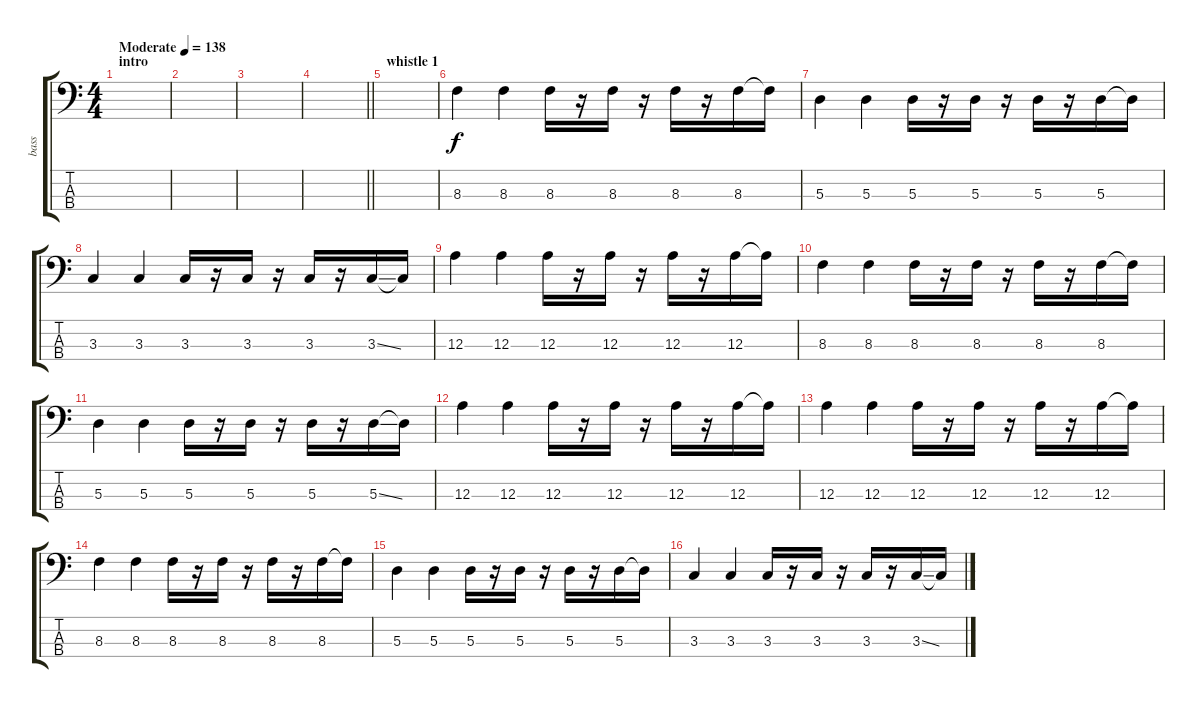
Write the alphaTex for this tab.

\track ("bass" "bass") {instrument acousticbass}
\staff {score tabs}
\tuning (G2 D2 A1 E1) {hide}
\ts (4 4)
\section ("" "intro")
\tempo (138 "Moderate")
\clef f4
\ks c
|
|
|
\barLineRight lightlight
|
\section ("" "whistle 1")
|
8.3.4 8.3.4 8.3.16 r.16 8.3.16 r.16 8.3.16 r.16 8.3.16 8.3{t}.16 |
5.3.4 5.3.4 5.3.16 r.16 5.3.16 r.16 5.3.16 r.16 5.3.16 5.3{t}.16 |
3.3.4 3.3.4 3.3.16 r.16 3.3.16 r.16 3.3.16 r.16 3.3{ss}.16 3.3{t}.16 |
12.3.4 12.3.4 12.3.16 r.16 12.3.16 r.16 12.3.16 r.16 12.3.16 12.3{t}.16 |
8.3.4 8.3.4 8.3.16 r.16 8.3.16 r.16 8.3.16 r.16 8.3.16 8.3{t}.16 |
5.3.4 5.3.4 5.3.16 r.16 5.3.16 r.16 5.3.16 r.16 5.3{ss}.16 5.3{t}.16 |
12.3.4 12.3.4 12.3.16 r.16 12.3.16 r.16 12.3.16 r.16 12.3.16 12.3{t}.16 |
12.3.4 12.3.4 12.3.16 r.16 12.3.16 r.16 12.3.16 r.16 12.3.16 12.3{t}.16 |
8.3.4 8.3.4 8.3.16 r.16 8.3.16 r.16 8.3.16 r.16 8.3.16 8.3{t}.16 |
5.3.4 5.3.4 5.3.16 r.16 5.3.16 r.16 5.3.16 r.16 5.3.16 5.3{t}.16 |
3.3.4 3.3.4 3.3.16 r.16 3.3.16 r.16 3.3.16 r.16 3.3{ss}.16 3.3{t}.16
